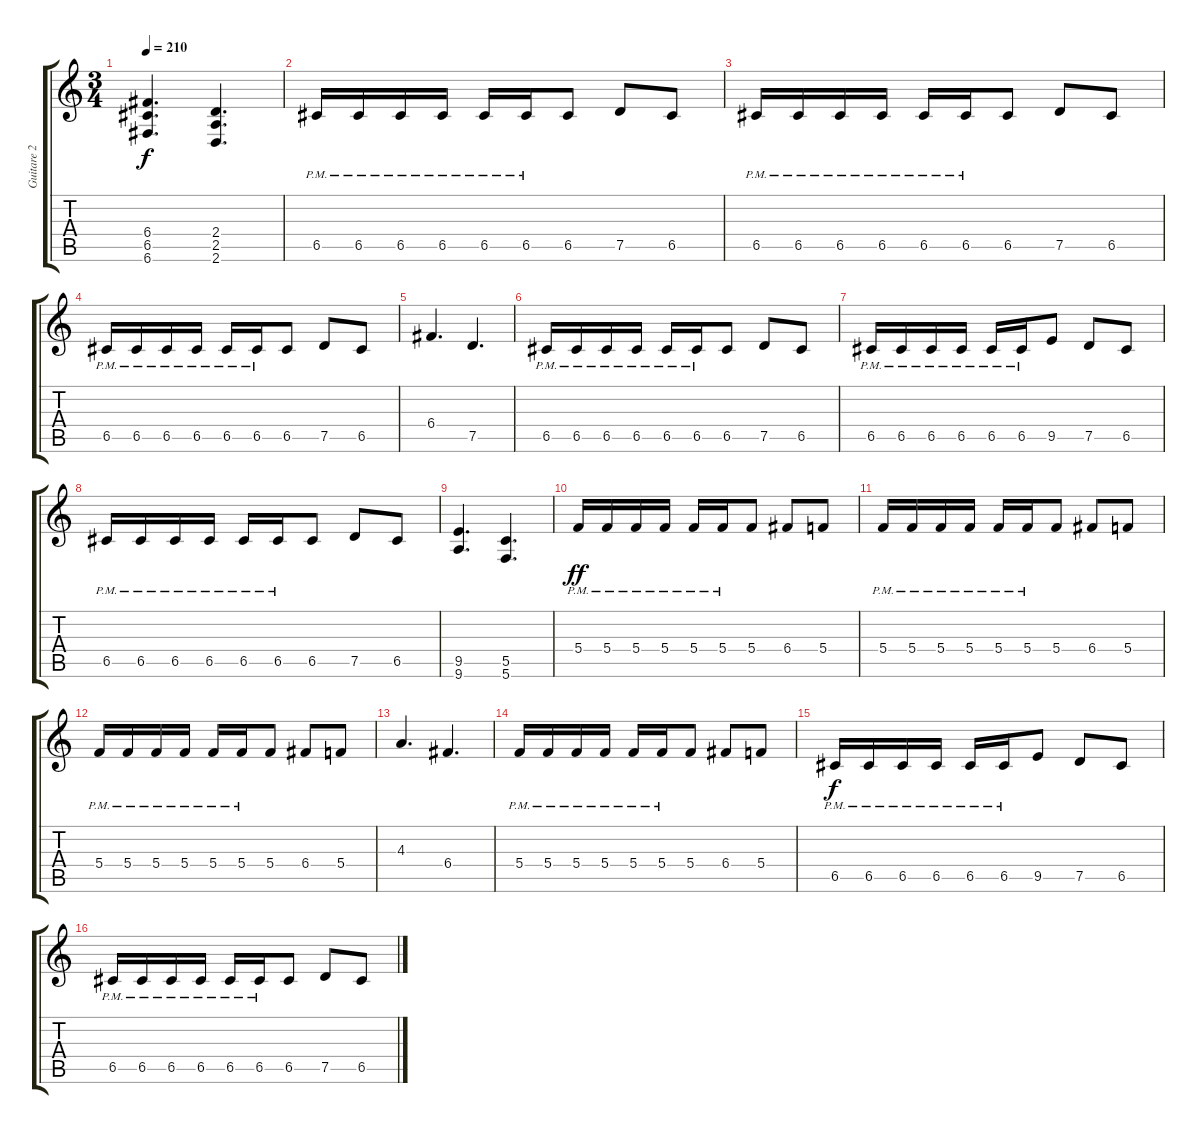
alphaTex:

\track ("Guitare 2" "Guitare 2") {instrument distortionguitar}
\staff {score tabs}
\tuning (D4 A3 F3 C3 G2 C2) {hide}
\ts (3 4)
\tempo 210
\clef g2
\ks c
(6.4 6.5 6.6).4{d dy f instrument distortionguitar} (2.4 2.5 2.6).4{d} |
6.5{pm}.16 6.5{pm}.16 6.5{pm}.16 6.5{pm}.16 6.5{pm}.16 6.5{pm}.16 6.5.8 7.5.8 6.5.8 |
6.5{pm}.16 6.5{pm}.16 6.5{pm}.16 6.5{pm}.16 6.5{pm}.16 6.5{pm}.16 6.5.8 7.5.8 6.5.8 |
6.5{pm}.16 6.5{pm}.16 6.5{pm}.16 6.5{pm}.16 6.5{pm}.16 6.5{pm}.16 6.5.8 7.5.8 6.5.8 |
6.4.4{d} 7.5.4{d} |
6.5{pm}.16 6.5{pm}.16 6.5{pm}.16 6.5{pm}.16 6.5{pm}.16 6.5{pm}.16 6.5.8 7.5.8 6.5.8 |
6.5{pm}.16 6.5{pm}.16 6.5{pm}.16 6.5{pm}.16 6.5{pm}.16 6.5{pm}.16 9.5.8 7.5.8 6.5.8 |
6.5{pm}.16 6.5{pm}.16 6.5{pm}.16 6.5{pm}.16 6.5{pm}.16 6.5{pm}.16 6.5.8 7.5.8 6.5.8 |
(9.5 9.6).4{d} (5.5 5.6).4{d} |
5.4{pm}.16{dy ff} 5.4{pm}.16 5.4{pm}.16 5.4{pm}.16 5.4{pm}.16 5.4{pm}.16 5.4.8 6.4.8 5.4.8 |
5.4{pm}.16 5.4{pm}.16 5.4{pm}.16 5.4{pm}.16 5.4{pm}.16 5.4{pm}.16 5.4.8 6.4.8 5.4.8 |
5.4{pm}.16 5.4{pm}.16 5.4{pm}.16 5.4{pm}.16 5.4{pm}.16 5.4{pm}.16 5.4.8 6.4.8 5.4.8 |
4.3.4{d} 6.4.4{d} |
5.4{pm}.16 5.4{pm}.16 5.4{pm}.16 5.4{pm}.16 5.4{pm}.16 5.4{pm}.16 5.4.8 6.4.8 5.4.8 |
6.5{pm}.16{dy f} 6.5{pm}.16 6.5{pm}.16 6.5{pm}.16 6.5{pm}.16 6.5{pm}.16 9.5.8 7.5.8 6.5.8 |
6.5{pm}.16 6.5{pm}.16 6.5{pm}.16 6.5{pm}.16 6.5{pm}.16 6.5{pm}.16 6.5.8 7.5.8 6.5.8
